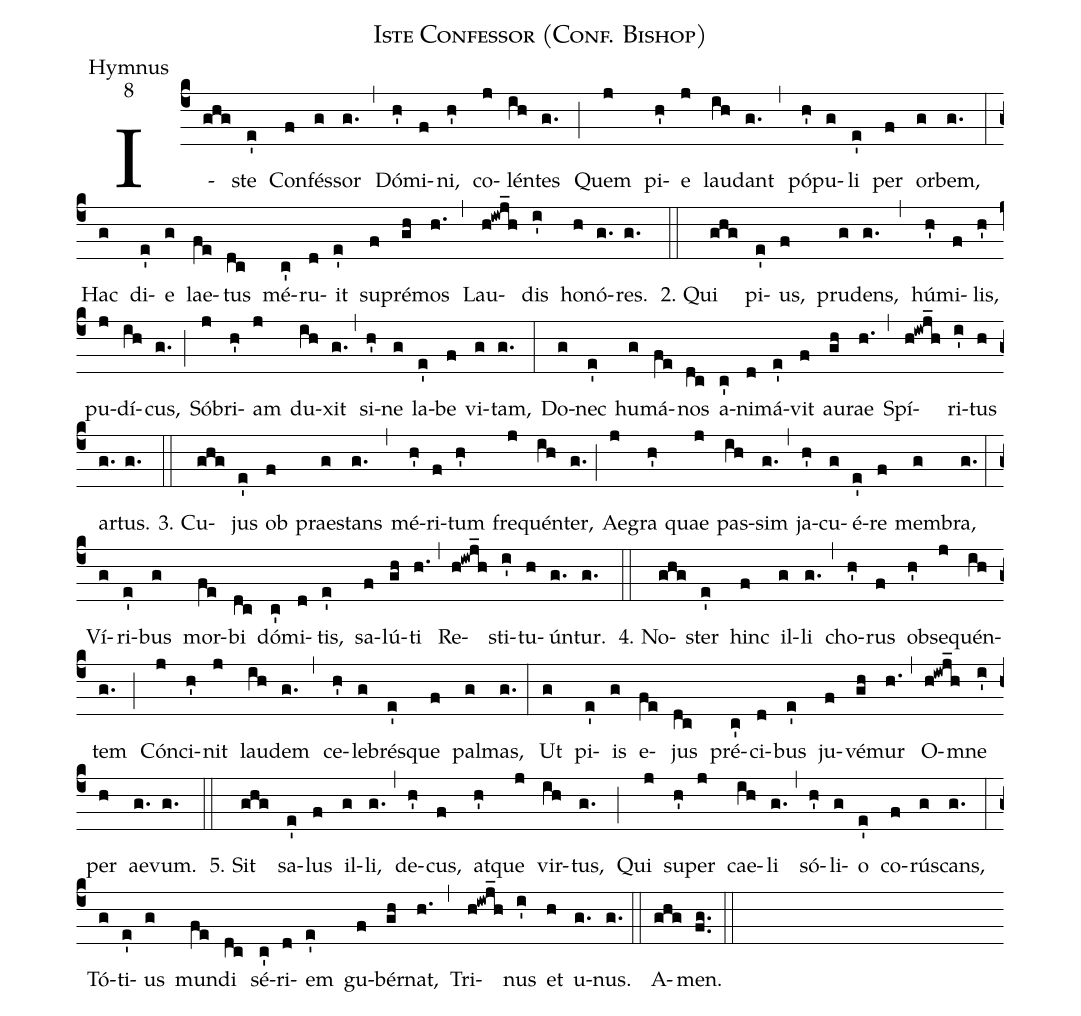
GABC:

name:Iste Confessor (Conf. Bishop);
office-part:Hymnus;
mode:8;
%%
(c4) I(ghg)ste(e') Con(f)fés(g)sor(g.) (,) Dó(h')mi(f)ni,(h') co(j)lén(ih)tes(g.) (;) Quem(j) pi(h')e(j) lau(ih)dant(g.) (,) pó(h')pu(g)li(e') per(f) or(g)bem,(g.) (:) Hac(g) di(e')e(g) lae(fe)tus(dc) mé(c')ru(d)it(e') su(f)pré(gh)mos(h.) (,) Lau(h!iwj_h)dis(i') ho(h)nó(g.)res.(g.) (::)
2. Qui(ghg) pi(e')us,(f) pru(g)dens,(g.) (,) hú(h')mi(f)lis,(h') pu(j)dí(ih)cus,(g.) (;) Só(j)bri(h')am(j) du(ih)xit(g.) (,) si(h')ne(g) la(e')be(f) vi(g)tam,(g.) (:) Do(g)nec(e') hu(g)má(fe)nos(dc) a(c')ni(d)má(e')vit(f) au(gh)rae(h.) (,) Spí(h!iwj_h)ri(i')tus(h) ar(g.)tus.(g.) (::)
3. Cu(ghg)jus(e') ob(f) prae(g)stans(g.) (,) mé(h')ri(f)tum(h') fre(j)quén(ih)ter,(g.) (;) Ae(j)gra(h') quae(j) pas(ih)sim(g.) (,) ja(h')cu(g)é(e')re(f) mem(g)bra,(g.) (:) Ví(g)ri(e')bus(g) mor(fe)bi(dc) dó(c')mi(d)tis,(e') sa(f)lú(gh)ti(h.) (,) Re(h!iwj_h)sti(i')tu(h)ún(g.)tur.(g.) (::)
4. No(ghg)ster(e') hinc(f) il(g)li(g.) (,) cho(h')rus(f) ob(h')se(j)quén(ih)tem(g.) (;) Cón(j)ci(h')nit(j) lau(ih)dem(g.) (,) ce(h')le(g)brés(e')que(f) pal(g)mas,(g.) (:) Ut(g) pi(e')is(g) e(fe)jus(dc) pré(c')ci(d)bus(e') ju(f)vé(gh)mur(h.) (,) O(h!iwj_h)mne(i') per(h) ae(g.)vum.(g.) (::)
5. Sit(ghg) sa(e')lus(f) il(g)li,(g.) (,) de(h')cus,(f) at(h')que(j) vir(ih)tus,(g.) (;) Qui(j) su(h')per(j) cae(ih)li(g.) (,) só(h')li(g)o(e') co(f)rú(g)scans,(g.) (:) Tó(g)ti(e')us(g) mun(fe)di(dc) sé(c')ri(d)em(e') gu(f)bér(gh)nat,(h.) (,) Tri(h!iwj_h)nus(i') et(h) u(g.)nus.(g.) (::)
A(ghg)men.(fg..) (::)
